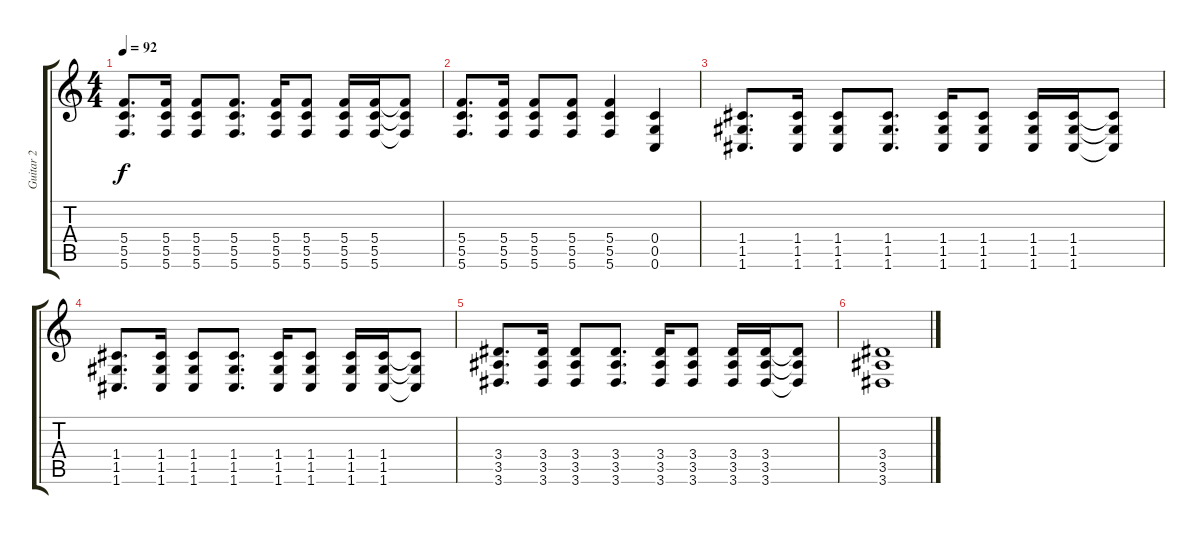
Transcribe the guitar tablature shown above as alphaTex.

\track ("Guitar 2" "Guitar 2") {instrument distortionguitar}
\staff {score tabs}
\tuning (D4 A3 F3 C3 G2 C2) {hide}
\ts (4 4)
\tempo 92
\clef g2
\ks c
(5.4 5.5 5.6).8{d dy f instrument overdrivenguitar} (5.4 5.5 5.6).16 (5.4 5.5 5.6).8 (5.4 5.5 5.6).8{d} (5.4 5.5 5.6).16 (5.4 5.5 5.6).8 (5.4 5.5 5.6).16 (5.4 5.5 5.6).16 (5.4{t} 5.5{t} 5.6{t}).8 |
(5.4 5.5 5.6).8{d} (5.4 5.5 5.6).16 (5.4 5.5 5.6).8 (5.4 5.5 5.6).8 (5.4 5.5 5.6).4 (0.4 0.5 0.6).4 |
(1.4 1.5 1.6).8{d} (1.4 1.5 1.6).16 (1.4 1.5 1.6).8 (1.4 1.5 1.6).8{d} (1.4 1.5 1.6).16 (1.4 1.5 1.6).8 (1.4 1.5 1.6).16 (1.4 1.5 1.6).16 (1.4{t} 1.5{t} 1.6{t}).8 |
(1.4 1.5 1.6).8{d} (1.4 1.5 1.6).16 (1.4 1.5 1.6).8 (1.4 1.5 1.6).8{d} (1.4 1.5 1.6).16 (1.4 1.5 1.6).8 (1.4 1.5 1.6).16 (1.4 1.5 1.6).16 (1.4{t} 1.5{t} 1.6{t}).8 |
(3.4 3.5 3.6).8{d} (3.4 3.5 3.6).16 (3.4 3.5 3.6).8 (3.4 3.5 3.6).8{d} (3.4 3.5 3.6).16 (3.4 3.5 3.6).8 (3.4 3.5 3.6).16 (3.4 3.5 3.6).16 (3.4{t} 3.5{t} 3.6{t}).8 |
(3.4 3.5 3.6).1
